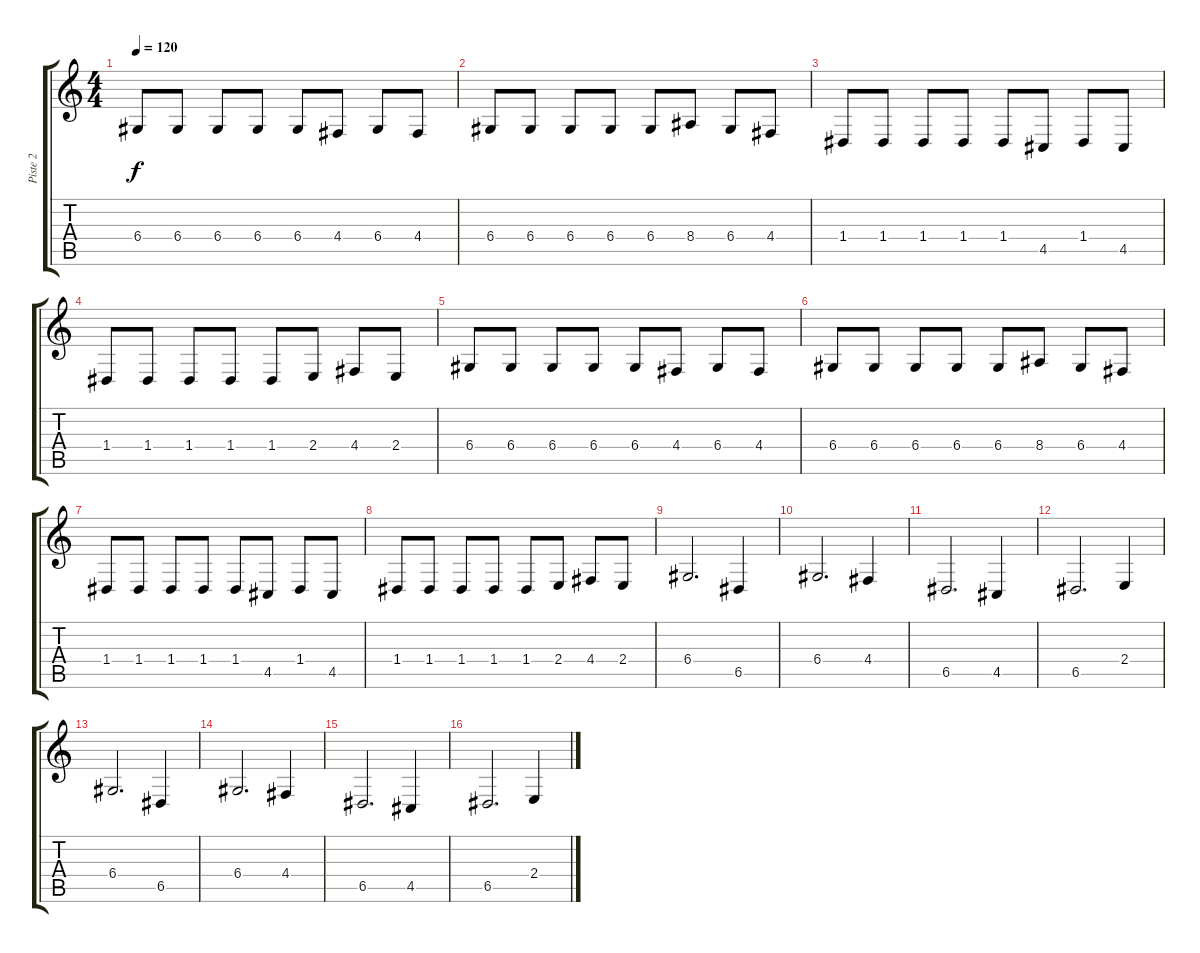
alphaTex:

\track ("Piste 2" "Piste 2") {instrument stringensemble1}
\staff {score tabs}
\tuning (E4 B3 G3 D3 A2 E2) {hide}
\ts (4 4)
\tempo 120
\clef g2
\ks c
6.4.8{dy f} 6.4.8 6.4.8 6.4.8 6.4.8 4.4.8 6.4.8 4.4.8 |
6.4.8 6.4.8 6.4.8 6.4.8 6.4.8 8.4.8 6.4.8 4.4.8 |
1.4.8 1.4.8 1.4.8 1.4.8 1.4.8 4.5.8 1.4.8 4.5.8 |
1.4.8 1.4.8 1.4.8 1.4.8 1.4.8 2.4.8 4.4.8 2.4.8 |
6.4.8 6.4.8 6.4.8 6.4.8 6.4.8 4.4.8 6.4.8 4.4.8 |
6.4.8 6.4.8 6.4.8 6.4.8 6.4.8 8.4.8 6.4.8 4.4.8 |
1.4.8 1.4.8 1.4.8 1.4.8 1.4.8 4.5.8 1.4.8 4.5.8 |
1.4.8 1.4.8 1.4.8 1.4.8 1.4.8 2.4.8 4.4.8 2.4.8 |
6.4.2{d} 6.5.4 |
6.4.2{d} 4.4.4 |
6.5.2{d} 4.5.4 |
6.5.2{d} 2.4.4 |
6.4.2{d} 6.5.4 |
6.4.2{d} 4.4.4 |
6.5.2{d} 4.5.4 |
6.5.2{d} 2.4.4
